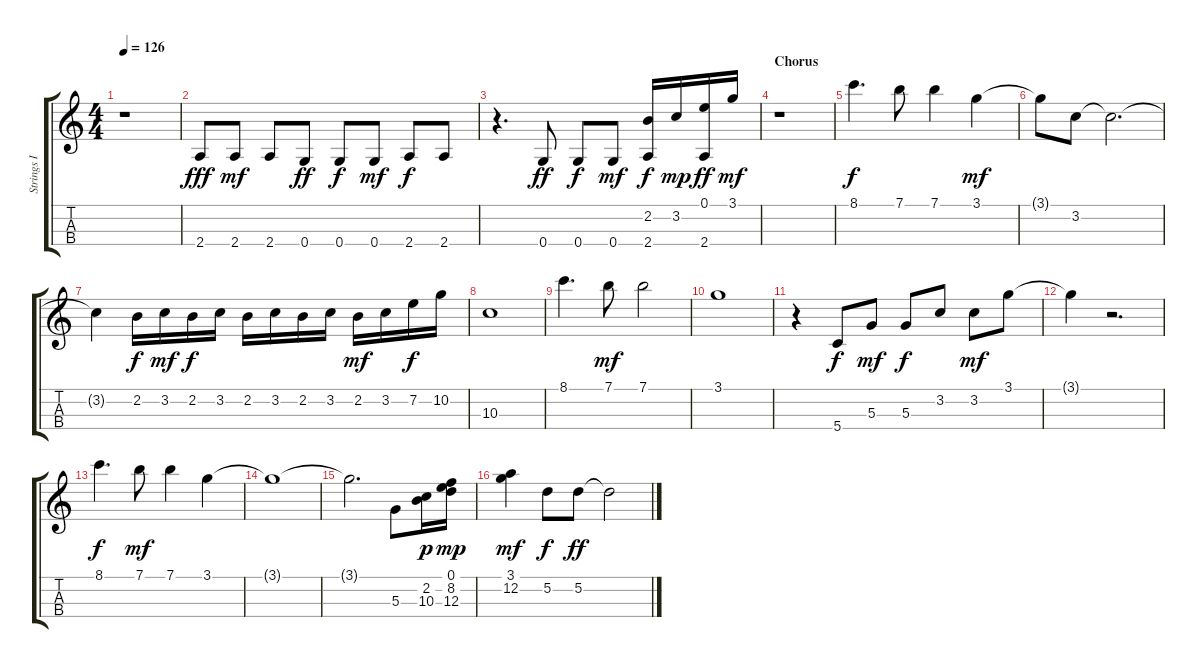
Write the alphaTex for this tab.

\track ("Strings I" "Strings I") {instrument stringensemble1}
\staff {score tabs}
\tuning (E5 A4 D4 G3) {hide}
\ts (4 4)
\tempo 126
\clef g2
\ks c
r.1{dy p} |
2.4.8{dy fff} 2.4.8{dy mf} 2.4.8 0.4.8{dy ff} 0.4.8{dy f} 0.4.8{dy mf} 2.4.8{dy f} 2.4.8 |
r.4{d} 0.4.8{dy ff} 0.4.8{dy f} 0.4.8{dy mf} (2.2 2.4).16{dy f} 3.2.16{dy mp} (0.1 2.4).16{dy ff} 3.1.16{dy mf} |
\section ("" "Chorus")
r.1 |
8.1.4{d dy f} 7.1.8 7.1.4 3.1.4{dy mf} |
3.1{t}.8 3.2.8 3.2{t}.2{d} |
3.2{t}.4 2.2.16{dy f} 3.2.16{dy mf} 2.2.16{dy f} 3.2.16 2.2.16 3.2.16 2.2.16 3.2.16 2.2.16{dy mf} 3.2.16 7.2.16{dy f} 10.2.16 |
10.3.1 |
8.1.4{d} 7.1.8{dy mf} 7.1.2 |
3.1.1 |
r.4 5.4.8{dy f} 5.3.8{dy mf} 5.3.8{dy f} 3.2.8 3.2.8{dy mf} 3.1.8 |
3.1{t}.4 r.2{d} |
8.1.4{d dy f} 7.1.8{dy mf} 7.1.4 3.1.4 |
3.1{t}.1 |
3.1{t}.2{d} 5.3.8 (2.2 10.3).16{dy p} (0.1 8.2 12.3).16{dy mp} |
(3.1 12.2).4{dy mf} 5.2.8{dy f} 5.2.8{dy ff} 5.2{t}.2
